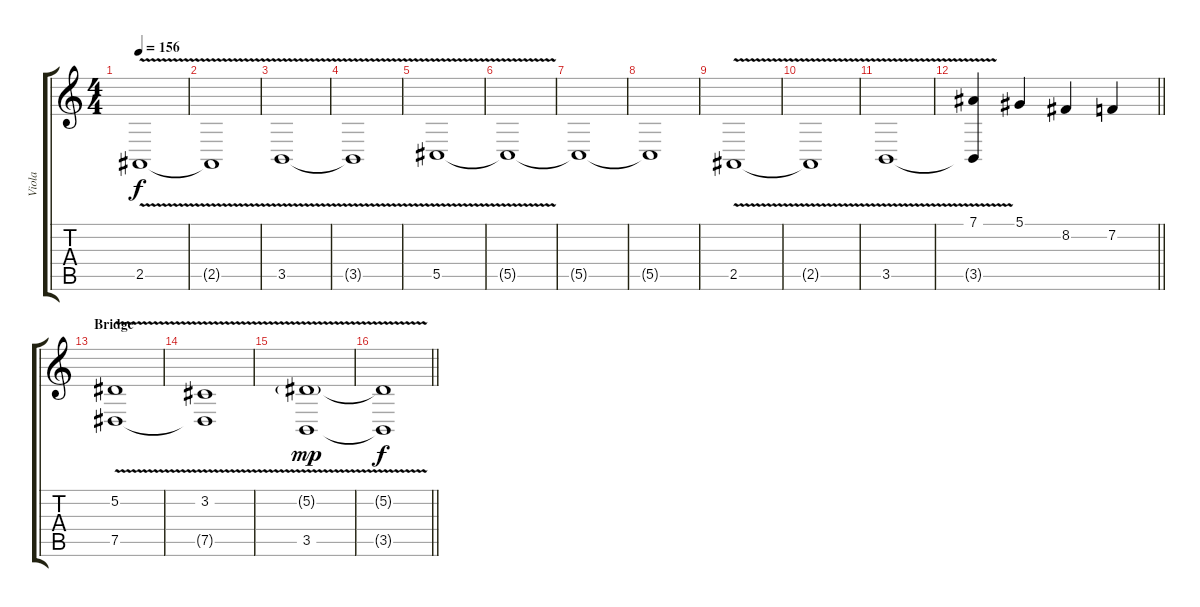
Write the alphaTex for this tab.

\track ("Viola" "Viola") {instrument viola}
\staff {score tabs}
\tuning (Eb4 Bb3 Gb3 Db3 Ab2 Db2) {hide}
\ts (4 4)
\tempo 156
\clef g2
\ks c
2.5{v}.1{dy f} |
2.5{t}.1 |
3.5{v}.1 |
3.5{t}.1 |
5.5{v}.1 |
5.5{t}.1 |
5.5{t}.1 |
5.5{t}.1 |
2.5{v}.1 |
2.5{t}.1 |
3.5{v}.1 |
\barLineRight lightlight
(7.1 3.5{t}).4 5.1.4 8.2.4 7.2.4 |
\section ("" "Bridge")
(5.2{v} 7.5).1{volume 7} |
(3.2{v} 7.5{t}).1 |
(5.2{v g} 3.5).1{dy mp} |
\barLineRight lightlight
(5.2{t} 3.5{t}).1{dy f}
